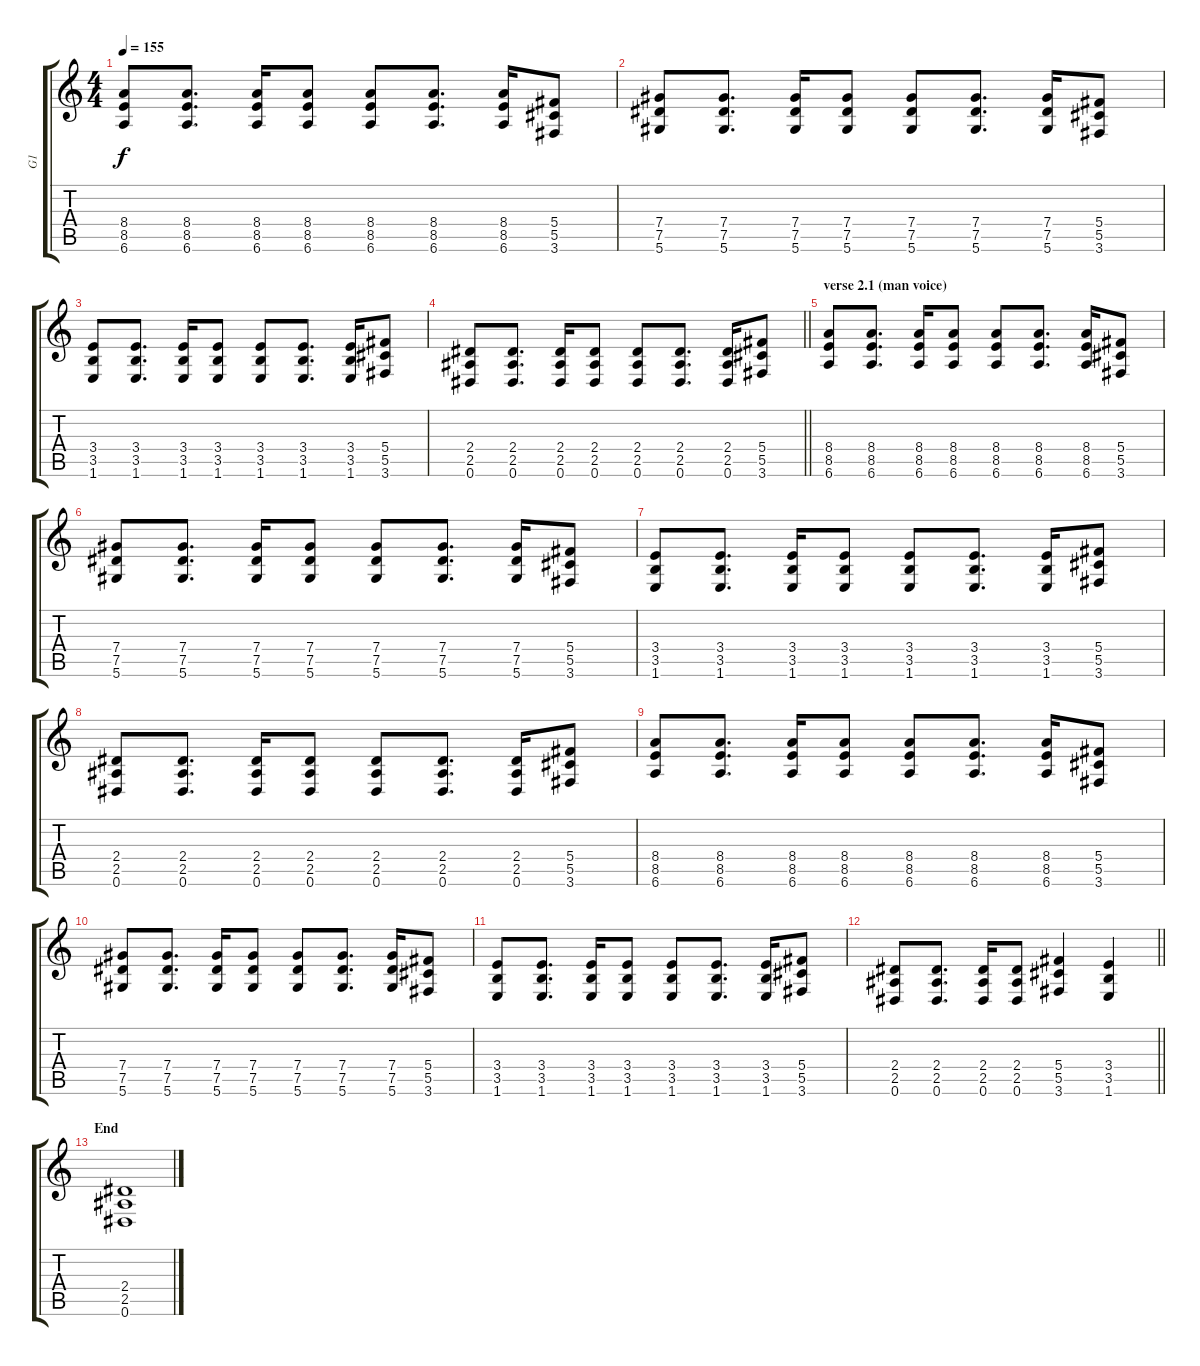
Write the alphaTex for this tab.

\track ("G1" "G1") {instrument overdrivenguitar}
\staff {score tabs}
\tuning (Eb4 Bb3 Gb3 Db3 Ab2 Eb2) {hide}
\ts (4 4)
\tempo 155
\clef g2
\ks c
(8.4 8.5 6.6).8{dy f} (8.4 8.5 6.6).8{d} (8.4 8.5 6.6).16 (8.4 8.5 6.6).8 (8.4 8.5 6.6).8 (8.4 8.5 6.6).8{d} (8.4 8.5 6.6).16 (5.4 5.5 3.6).8 |
(7.4 7.5 5.6).8 (7.4 7.5 5.6).8{d} (7.4 7.5 5.6).16 (7.4 7.5 5.6).8 (7.4 7.5 5.6).8 (7.4 7.5 5.6).8{d} (7.4 7.5 5.6).16 (5.4 5.5 3.6).8 |
(3.4 3.5 1.6).8 (3.4 3.5 1.6).8{d} (3.4 3.5 1.6).16 (3.4 3.5 1.6).8 (3.4 3.5 1.6).8 (3.4 3.5 1.6).8{d} (3.4 3.5 1.6).16 (5.4 5.5 3.6).8 |
\barLineRight lightlight
(2.4 2.5 0.6).8 (2.4 2.5 0.6).8{d} (2.4 2.5 0.6).16 (2.4 2.5 0.6).8 (2.4 2.5 0.6).8 (2.4 2.5 0.6).8{d} (2.4 2.5 0.6).16 (5.4 5.5 3.6).8 |
\section ("" "verse 2.1 (man voice)")
(8.4 8.5 6.6).8 (8.4 8.5 6.6).8{d} (8.4 8.5 6.6).16 (8.4 8.5 6.6).8 (8.4 8.5 6.6).8 (8.4 8.5 6.6).8{d} (8.4 8.5 6.6).16 (5.4 5.5 3.6).8 |
(7.4 7.5 5.6).8 (7.4 7.5 5.6).8{d} (7.4 7.5 5.6).16 (7.4 7.5 5.6).8 (7.4 7.5 5.6).8 (7.4 7.5 5.6).8{d} (7.4 7.5 5.6).16 (5.4 5.5 3.6).8 |
(3.4 3.5 1.6).8 (3.4 3.5 1.6).8{d} (3.4 3.5 1.6).16 (3.4 3.5 1.6).8 (3.4 3.5 1.6).8 (3.4 3.5 1.6).8{d} (3.4 3.5 1.6).16 (5.4 5.5 3.6).8 |
(2.4 2.5 0.6).8 (2.4 2.5 0.6).8{d} (2.4 2.5 0.6).16 (2.4 2.5 0.6).8 (2.4 2.5 0.6).8 (2.4 2.5 0.6).8{d} (2.4 2.5 0.6).16 (5.4 5.5 3.6).8 |
(8.4 8.5 6.6).8 (8.4 8.5 6.6).8{d} (8.4 8.5 6.6).16 (8.4 8.5 6.6).8 (8.4 8.5 6.6).8 (8.4 8.5 6.6).8{d} (8.4 8.5 6.6).16 (5.4 5.5 3.6).8 |
(7.4 7.5 5.6).8 (7.4 7.5 5.6).8{d} (7.4 7.5 5.6).16 (7.4 7.5 5.6).8 (7.4 7.5 5.6).8 (7.4 7.5 5.6).8{d} (7.4 7.5 5.6).16 (5.4 5.5 3.6).8 |
(3.4 3.5 1.6).8 (3.4 3.5 1.6).8{d} (3.4 3.5 1.6).16 (3.4 3.5 1.6).8 (3.4 3.5 1.6).8 (3.4 3.5 1.6).8{d} (3.4 3.5 1.6).16 (5.4 5.5 3.6).8 |
\barLineRight lightlight
(2.4 2.5 0.6).8 (2.4 2.5 0.6).8{d} (2.4 2.5 0.6).16 (2.4 2.5 0.6).8 (5.4 5.5 3.6).4 (3.4 3.5 1.6).4 |
\section ("" "End")
(2.4 2.5 0.6).1
